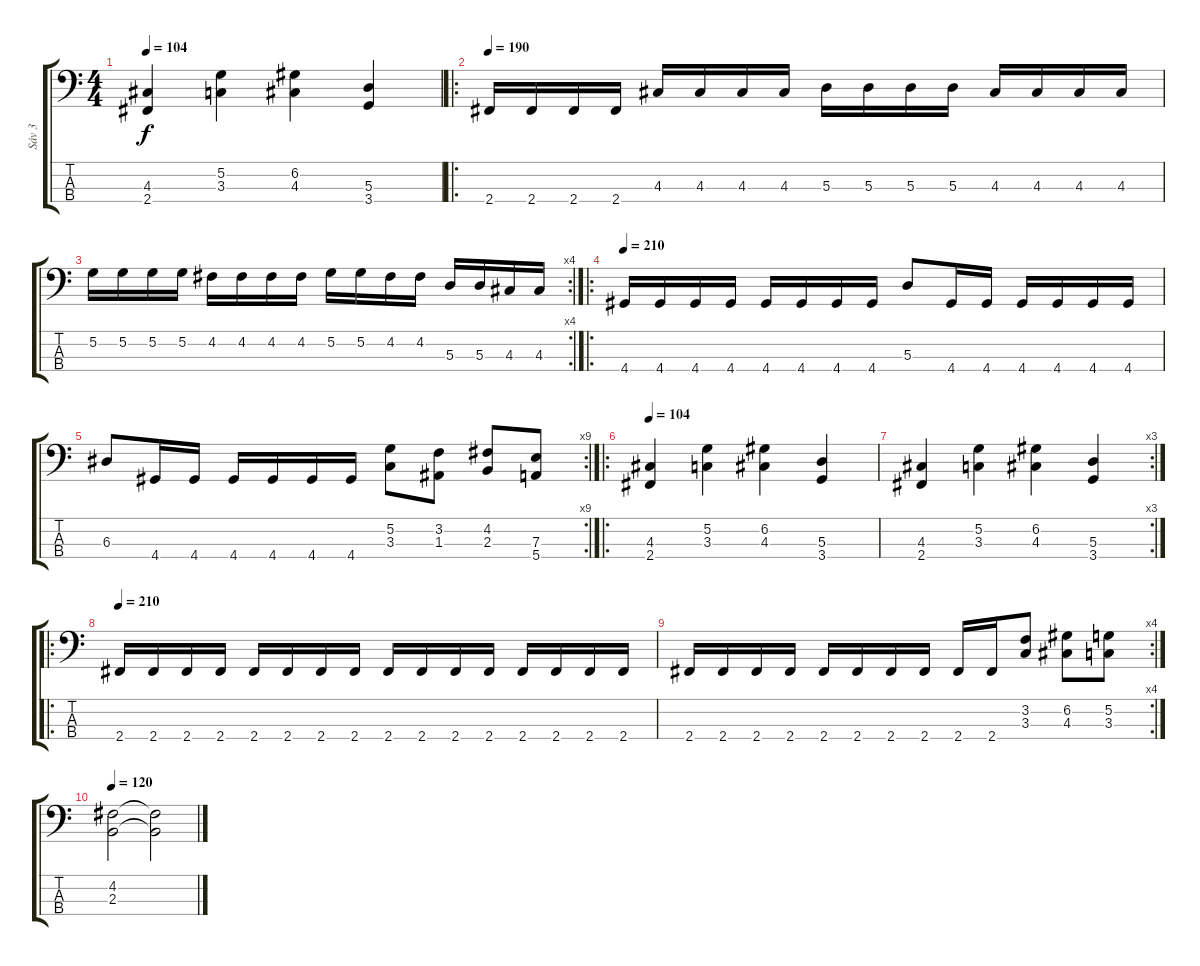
\track ("Sáv 3" "Sáv 3") {instrument electricbasspick}
\staff {score tabs}
\tuning (G2 D2 A1 E1) {hide}
\ts (4 4)
\tempo 104
\clef f4
\ks c
(4.3 2.4).4{dy f} (5.2 3.3).4 (6.2 4.3).4 (5.3 3.4).4 |
\ro
\tempo 190
2.4.16 2.4.16 2.4.16 2.4.16 4.3.16 4.3.16 4.3.16 4.3.16 5.3.16 5.3.16 5.3.16 5.3.16 4.3.16 4.3.16 4.3.16 4.3.16 |
\rc 4
5.2.16 5.2.16 5.2.16 5.2.16 4.2.16 4.2.16 4.2.16 4.2.16 5.2.16 5.2.16 4.2.16 4.2.16 5.3.16 5.3.16 4.3.16 4.3.16 |
\ro
\tempo 210
4.4.16 4.4.16 4.4.16 4.4.16 4.4.16 4.4.16 4.4.16 4.4.16 5.3.8 4.4.16 4.4.16 4.4.16 4.4.16 4.4.16 4.4.16 |
\rc 9
6.3.8 4.4.16 4.4.16 4.4.16 4.4.16 4.4.16 4.4.16 (5.2 3.3).8 (3.2 1.3).8 (4.2 2.3).8 (7.3 5.4).8 |
\ro
\tempo 104
(4.3 2.4).4 (5.2 3.3).4 (6.2 4.3).4 (5.3 3.4).4 |
\rc 3
(4.3 2.4).4 (5.2 3.3).4 (6.2 4.3).4 (5.3 3.4).4 |
\ro
\tempo 210
2.4.16 2.4.16 2.4.16 2.4.16 2.4.16 2.4.16 2.4.16 2.4.16 2.4.16 2.4.16 2.4.16 2.4.16 2.4.16 2.4.16 2.4.16 2.4.16 |
\rc 4
2.4.16 2.4.16 2.4.16 2.4.16 2.4.16 2.4.16 2.4.16 2.4.16 2.4.16 2.4.16 (3.2 3.3).8 (6.2 4.3).8 (5.2 3.3).8 |
\tempo 120
(4.2 2.3).2 (4.2{t} 2.3{t}).2
